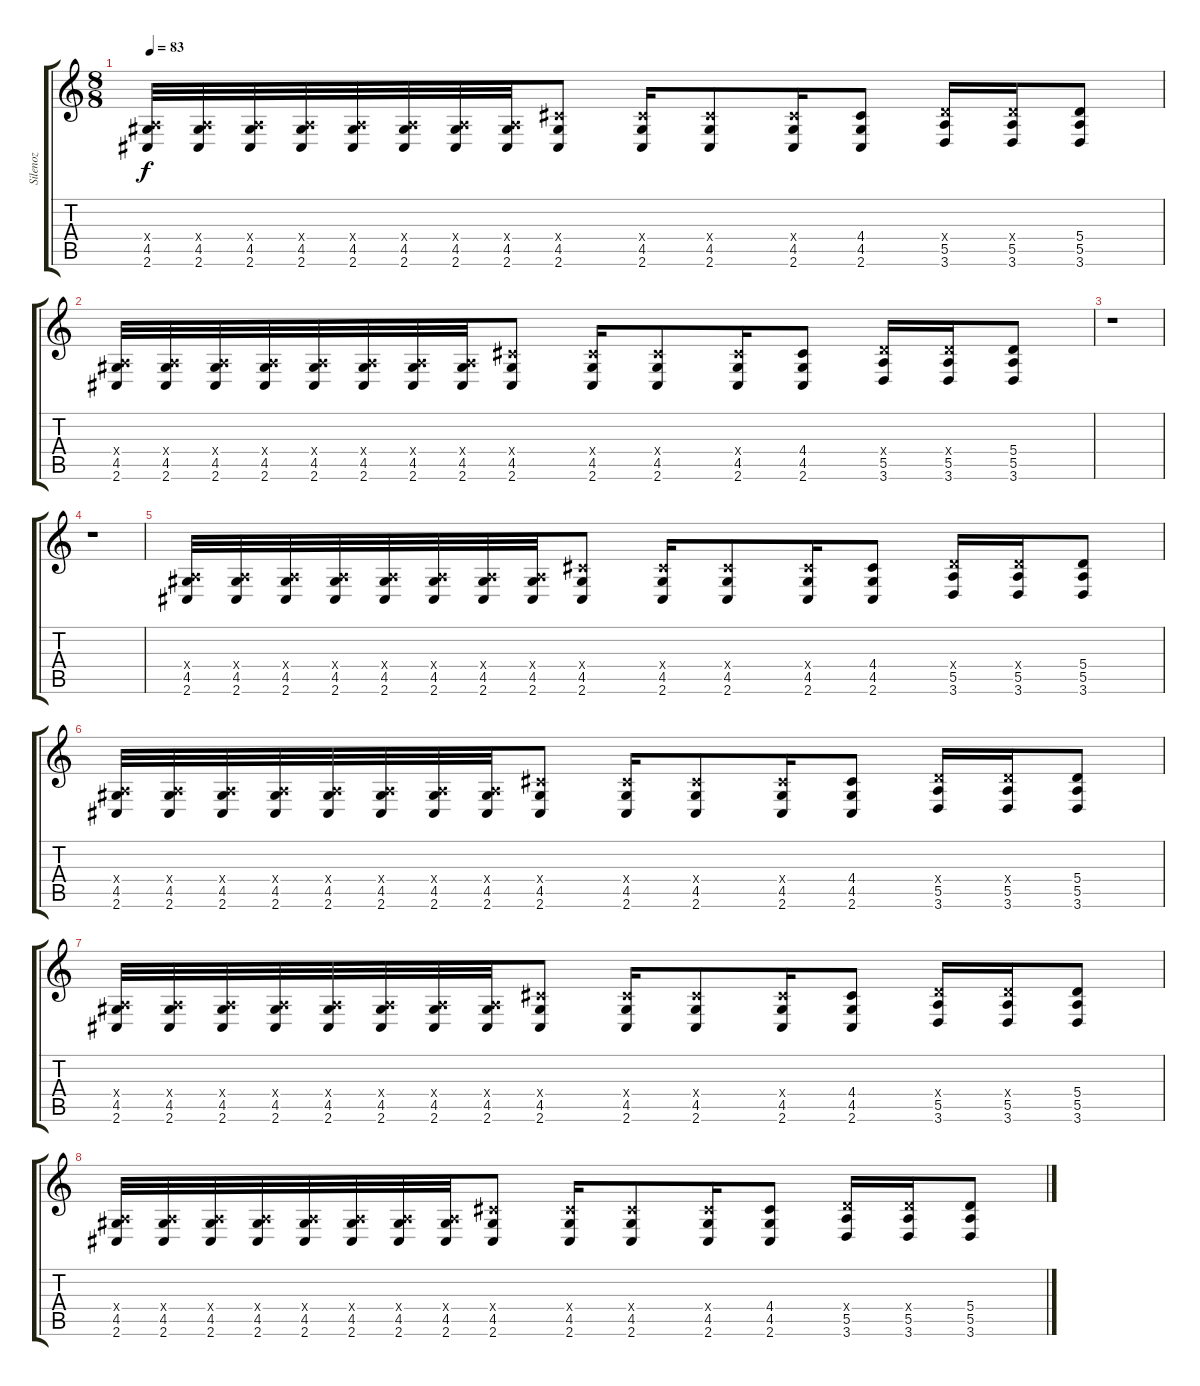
\track ("Silenoz" "Silenoz") {instrument overdrivenguitar}
\staff {score tabs}
\tuning (B3 Gb3 D3 A2 E2 B1) {hide}
\ts (8 8)
\tempo 83
\clef g2
\ks c
(0.4{x} 4.5 2.6).32{dy f} (0.4{x} 4.5 2.6).32 (0.4{x} 4.5 2.6).32 (0.4{x} 4.5 2.6).32 (0.4{x} 4.5 2.6).32 (0.4{x} 4.5 2.6).32 (0.4{x} 4.5 2.6).32 (0.4{x} 4.5 2.6).32 (4.4{x} 4.5 2.6).8 (4.4{x} 4.5 2.6).16 (4.4{x} 4.5 2.6).8 (4.4{x} 4.5 2.6).16 (4.4 4.5 2.6).8 (5.4{x} 5.5 3.6).16 (5.4{x} 5.5 3.6).16 (5.4 5.5 3.6).8 |
(0.4{x} 4.5 2.6).32 (0.4{x} 4.5 2.6).32 (0.4{x} 4.5 2.6).32 (0.4{x} 4.5 2.6).32 (0.4{x} 4.5 2.6).32 (0.4{x} 4.5 2.6).32 (0.4{x} 4.5 2.6).32 (0.4{x} 4.5 2.6).32 (4.4{x} 4.5 2.6).8 (4.4{x} 4.5 2.6).16 (4.4{x} 4.5 2.6).8 (4.4{x} 4.5 2.6).16 (4.4 4.5 2.6).8 (5.4{x} 5.5 3.6).16 (5.4{x} 5.5 3.6).16 (5.4 5.5 3.6).8 |
r.1 |
r.1 |
(0.4{x} 4.5 2.6).32 (0.4{x} 4.5 2.6).32 (0.4{x} 4.5 2.6).32 (0.4{x} 4.5 2.6).32 (0.4{x} 4.5 2.6).32 (0.4{x} 4.5 2.6).32 (0.4{x} 4.5 2.6).32 (0.4{x} 4.5 2.6).32 (4.4{x} 4.5 2.6).8 (4.4{x} 4.5 2.6).16 (4.4{x} 4.5 2.6).8 (4.4{x} 4.5 2.6).16 (4.4 4.5 2.6).8 (5.4{x} 5.5 3.6).16 (5.4{x} 5.5 3.6).16 (5.4 5.5 3.6).8 |
(0.4{x} 4.5 2.6).32 (0.4{x} 4.5 2.6).32 (0.4{x} 4.5 2.6).32 (0.4{x} 4.5 2.6).32 (0.4{x} 4.5 2.6).32 (0.4{x} 4.5 2.6).32 (0.4{x} 4.5 2.6).32 (0.4{x} 4.5 2.6).32 (4.4{x} 4.5 2.6).8 (4.4{x} 4.5 2.6).16 (4.4{x} 4.5 2.6).8 (4.4{x} 4.5 2.6).16 (4.4 4.5 2.6).8 (5.4{x} 5.5 3.6).16 (5.4{x} 5.5 3.6).16 (5.4 5.5 3.6).8 |
(0.4{x} 4.5 2.6).32 (0.4{x} 4.5 2.6).32 (0.4{x} 4.5 2.6).32 (0.4{x} 4.5 2.6).32 (0.4{x} 4.5 2.6).32 (0.4{x} 4.5 2.6).32 (0.4{x} 4.5 2.6).32 (0.4{x} 4.5 2.6).32 (4.4{x} 4.5 2.6).8 (4.4{x} 4.5 2.6).16 (4.4{x} 4.5 2.6).8 (4.4{x} 4.5 2.6).16 (4.4 4.5 2.6).8 (5.4{x} 5.5 3.6).16 (5.4{x} 5.5 3.6).16 (5.4 5.5 3.6).8 |
(0.4{x} 4.5 2.6).32 (0.4{x} 4.5 2.6).32 (0.4{x} 4.5 2.6).32 (0.4{x} 4.5 2.6).32 (0.4{x} 4.5 2.6).32 (0.4{x} 4.5 2.6).32 (0.4{x} 4.5 2.6).32 (0.4{x} 4.5 2.6).32 (4.4{x} 4.5 2.6).8 (4.4{x} 4.5 2.6).16 (4.4{x} 4.5 2.6).8 (4.4{x} 4.5 2.6).16 (4.4 4.5 2.6).8 (5.4{x} 5.5 3.6).16 (5.4{x} 5.5 3.6).16 (5.4 5.5 3.6).8
